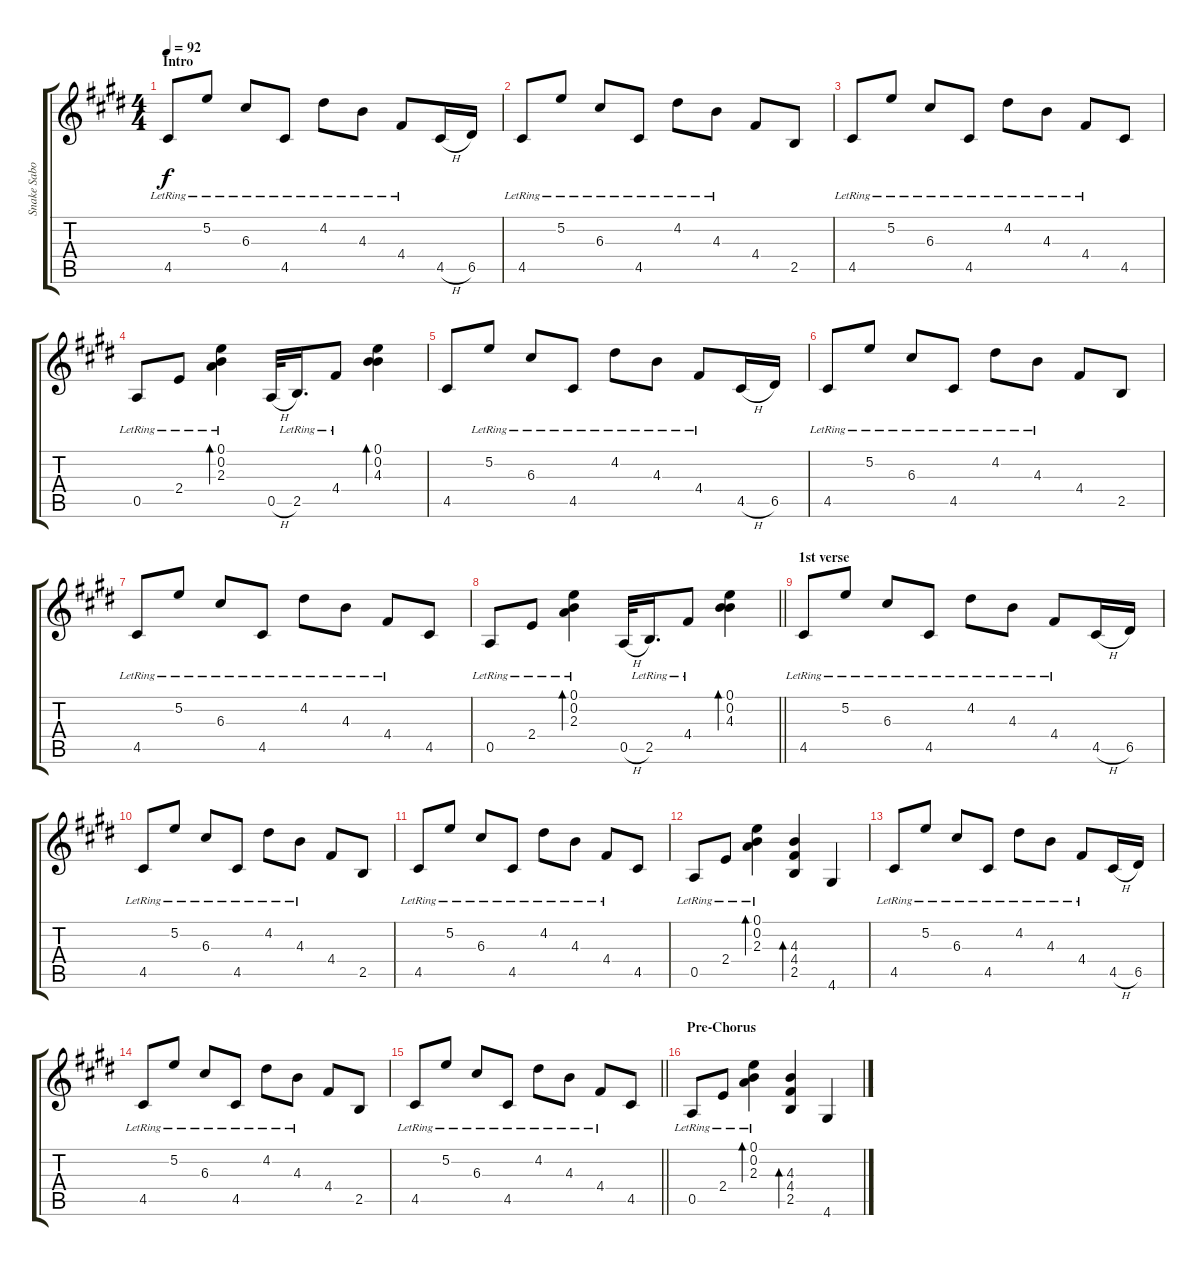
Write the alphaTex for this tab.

\track ("Snake Sabo" "Snake Sabo") {instrument electricguitarclean}
\staff {score tabs}
\tuning (E4 B3 G3 D3 A2 E2) {hide}
\ts (4 4)
\section ("" "Intro")
\tempo 92
\clef g2
\ks e
4.5{lr}.8{dy f volume 15 instrument electricguitarclean} 5.2{lr}.8 6.3{lr}.8 4.5{lr}.8 4.2{lr}.8 4.3{lr}.8 4.4{lr}.8 4.5{h}.16 6.5.16 |
4.5{lr}.8 5.2{lr}.8 6.3{lr}.8 4.5{lr}.8 4.2{lr}.8 4.3{lr}.8 4.4.8 2.5.8 |
4.5{lr}.8 5.2{lr}.8 6.3{lr}.8 4.5{lr}.8 4.2{lr}.8 4.3{lr}.8 4.4{lr}.8 4.5.8 |
0.5{lr}.8 2.4{lr}.8 (0.1{lr} 0.2{lr} 2.3).4{bd 60} 0.5{h}.32 2.5{lr}.16{d} 4.4{lr}.8 (0.1 0.2 4.3).4{bd 60} |
4.5.8 5.2{lr}.8 6.3{lr}.8 4.5{lr}.8 4.2{lr}.8 4.3{lr}.8 4.4{lr}.8 4.5{h}.16 6.5.16 |
4.5{lr}.8 5.2{lr}.8 6.3{lr}.8 4.5{lr}.8 4.2{lr}.8 4.3{lr}.8 4.4.8 2.5.8 |
4.5{lr}.8 5.2{lr}.8 6.3{lr}.8 4.5{lr}.8 4.2{lr}.8 4.3{lr}.8 4.4{lr}.8 4.5.8 |
\barLineRight lightlight
0.5{lr}.8 2.4{lr}.8 (0.1{lr} 0.2{lr} 2.3).4{bd 60} 0.5{h}.32 2.5{lr}.16{d} 4.4{lr}.8 (0.1 0.2 4.3).4{bd 60} |
\section ("" "1st verse")
4.5{lr}.8 5.2{lr}.8 6.3{lr}.8 4.5{lr}.8 4.2{lr}.8 4.3{lr}.8 4.4{lr}.8 4.5{h}.16 6.5.16 |
4.5{lr}.8 5.2{lr}.8 6.3{lr}.8 4.5{lr}.8 4.2{lr}.8 4.3{lr}.8 4.4.8 2.5.8 |
4.5{lr}.8 5.2{lr}.8 6.3{lr}.8 4.5{lr}.8 4.2{lr}.8 4.3{lr}.8 4.4{lr}.8 4.5.8 |
0.5{lr}.8 2.4{lr}.8 (0.1{lr} 0.2{lr} 2.3).4{bd 60} (4.3 4.4 2.5).4{bd 60} 4.6.4 |
4.5{lr}.8 5.2{lr}.8 6.3{lr}.8 4.5{lr}.8 4.2{lr}.8 4.3{lr}.8 4.4{lr}.8 4.5{h}.16 6.5.16 |
4.5{lr}.8 5.2{lr}.8 6.3{lr}.8 4.5{lr}.8 4.2{lr}.8 4.3{lr}.8 4.4.8 2.5.8 |
\barLineRight lightlight
4.5{lr}.8 5.2{lr}.8 6.3{lr}.8 4.5{lr}.8 4.2{lr}.8 4.3{lr}.8 4.4{lr}.8 4.5.8 |
\section ("" "Pre-Chorus")
0.5{lr}.8 2.4{lr}.8 (0.1{lr} 0.2{lr} 2.3).4{bd 60} (4.3 4.4 2.5).4{bd 60} 4.6.4
